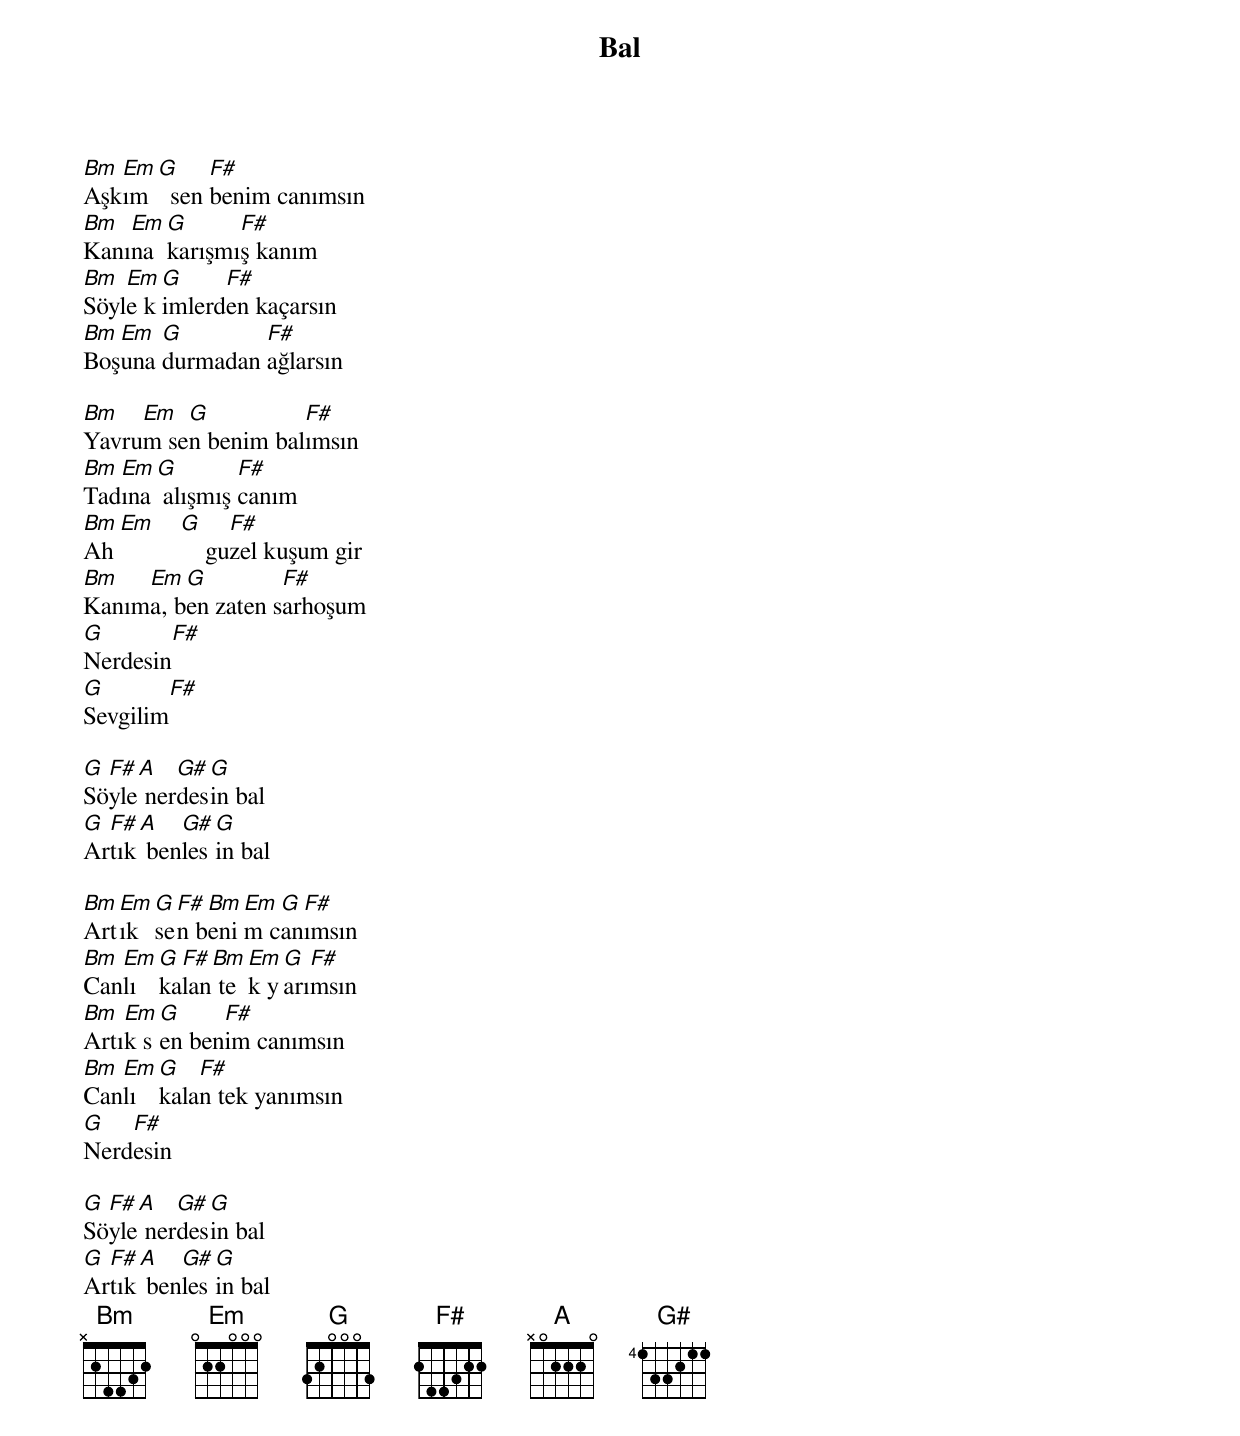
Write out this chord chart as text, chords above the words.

{title: Bal}
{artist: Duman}

Bm Em G     F#
Aşkım   sen benim canımsın
Bm  Em G      F#
Kanına karışmış kanım
Bm  Em G     F#
Söyle kimlerden kaçarsın
Bm Em  G        F#
Boşuna durmadan ağlarsın

Bm   Em  G          F#
Yavrum sen benim balımsın
Bm Em G        F#
Tadına alışmış canım
Bm Em  G     F#
Ah         guzel kuşum gir
Bm   Em  G         F#
Kanıma, ben zaten sarhoşum
G       F#
Nerdesin
G       F#
Sevgilim

G F# A   G# G
Söyle nerdesin bal
G F# A   G# G
Artık benlesin bal

Bm Em G F# Bm Em G F#
Artık sen benim canımsın
Bm Em G F# Bm Em G  F#
Canlı kalan tek yarımsın
Bm  Em G     F#
Artık sen benim canımsın
Bm Em G   F#
Canlı kalan tek yanımsın
G   F#
Nerdesin

G F# A   G# G
Söyle nerdesin bal
G F# A   G# G
Artık benlesin bal
